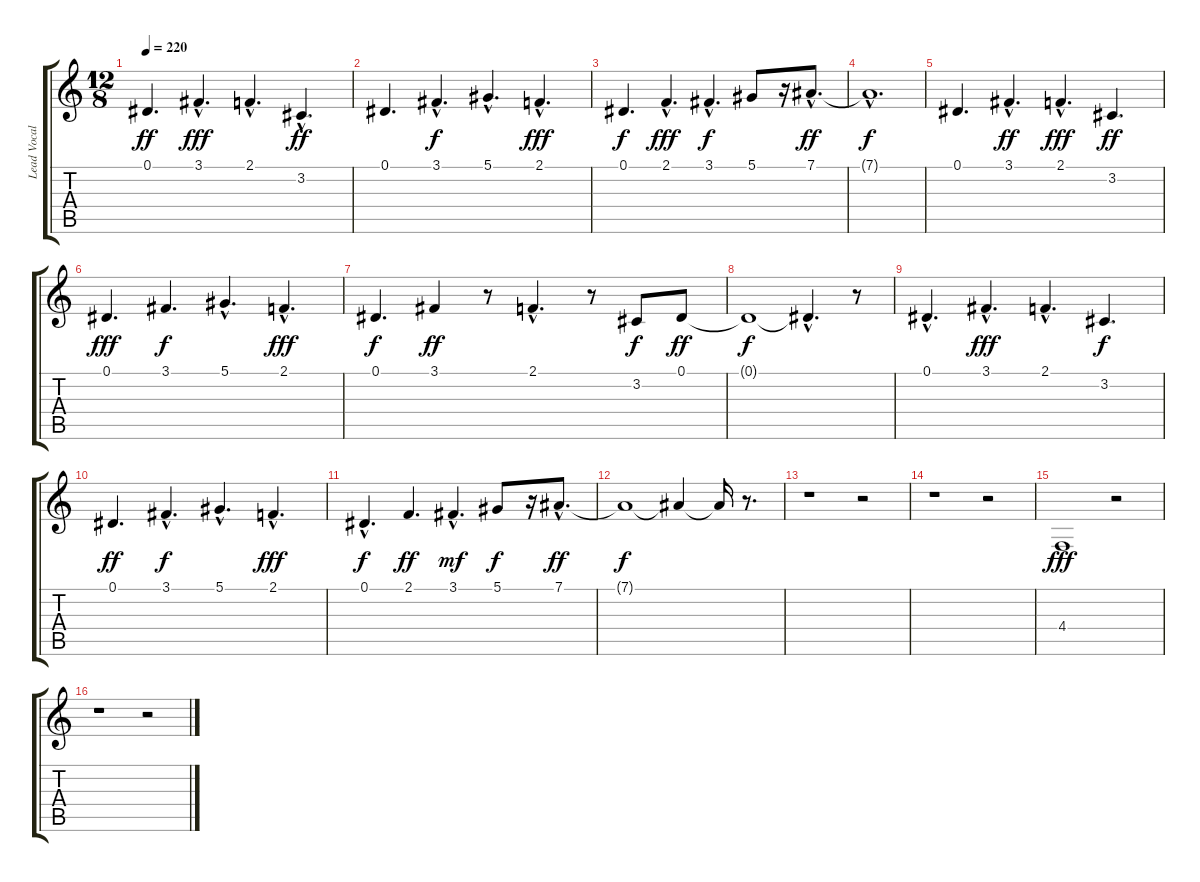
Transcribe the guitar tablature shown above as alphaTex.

\track ("Lead Vocals" "Lead Vocal") {instrument flute}
\staff {score tabs}
\tuning (Eb4 Bb3 Gb3 Db3 Ab2 Eb2) {hide}
\ts (12 8)
\tempo 220
\clef g2
\ks c
0.1.4{d dy ff} 3.1{hac}.4{d dy fff} 2.1{hac}.4{d} 3.2{hac}.4{d dy ff} |
0.1.4{d} 3.1{hac}.4{d dy f} 5.1{hac}.4{d} 2.1{hac}.4{d dy fff} |
0.1.4{d dy f} 2.1{hac}.4{d dy fff} 3.1{hac}.4{d dy f} 5.1.8 r.16 7.1{hac}.8{d dy ff} |
7.1{hac t}.1{d dy f} |
0.1.4{d} 3.1{hac}.4{d dy ff} 2.1{hac}.4{d dy fff} 3.2.4{d dy ff} |
0.1.4{d dy fff} 3.1.4{d dy f} 5.1{hac}.4{d} 2.1{hac}.4{d dy fff} |
0.1.4{d dy f} 3.1.4{dy ff} r.8 2.1{hac}.4{d} r.8 3.2.8{dy f} 0.1.8{dy ff} |
0.1{t}.1{dy f} 0.1{hac t}.4{d} r.8 |
0.1{hac}.4{d} 3.1{hac}.4{d dy fff} 2.1{hac}.4{d} 3.2.4{d dy f} |
0.1.4{d dy ff} 3.1{hac}.4{d dy f} 5.1{hac}.4{d} 2.1{hac}.4{d dy fff} |
0.1{hac}.4{d dy f} 2.1.4{d dy ff} 3.1{hac}.4{d dy mf} 5.1.8{dy f} r.16 7.1{hac}.8{d dy ff} |
7.1{t}.1{dy f} 7.1{t}.4 7.1{t}.16 r.8{d} |
r.1 r.2 |
r.1 r.2 |
4.4.1{dy fff} r.2 |
r.1 r.2
